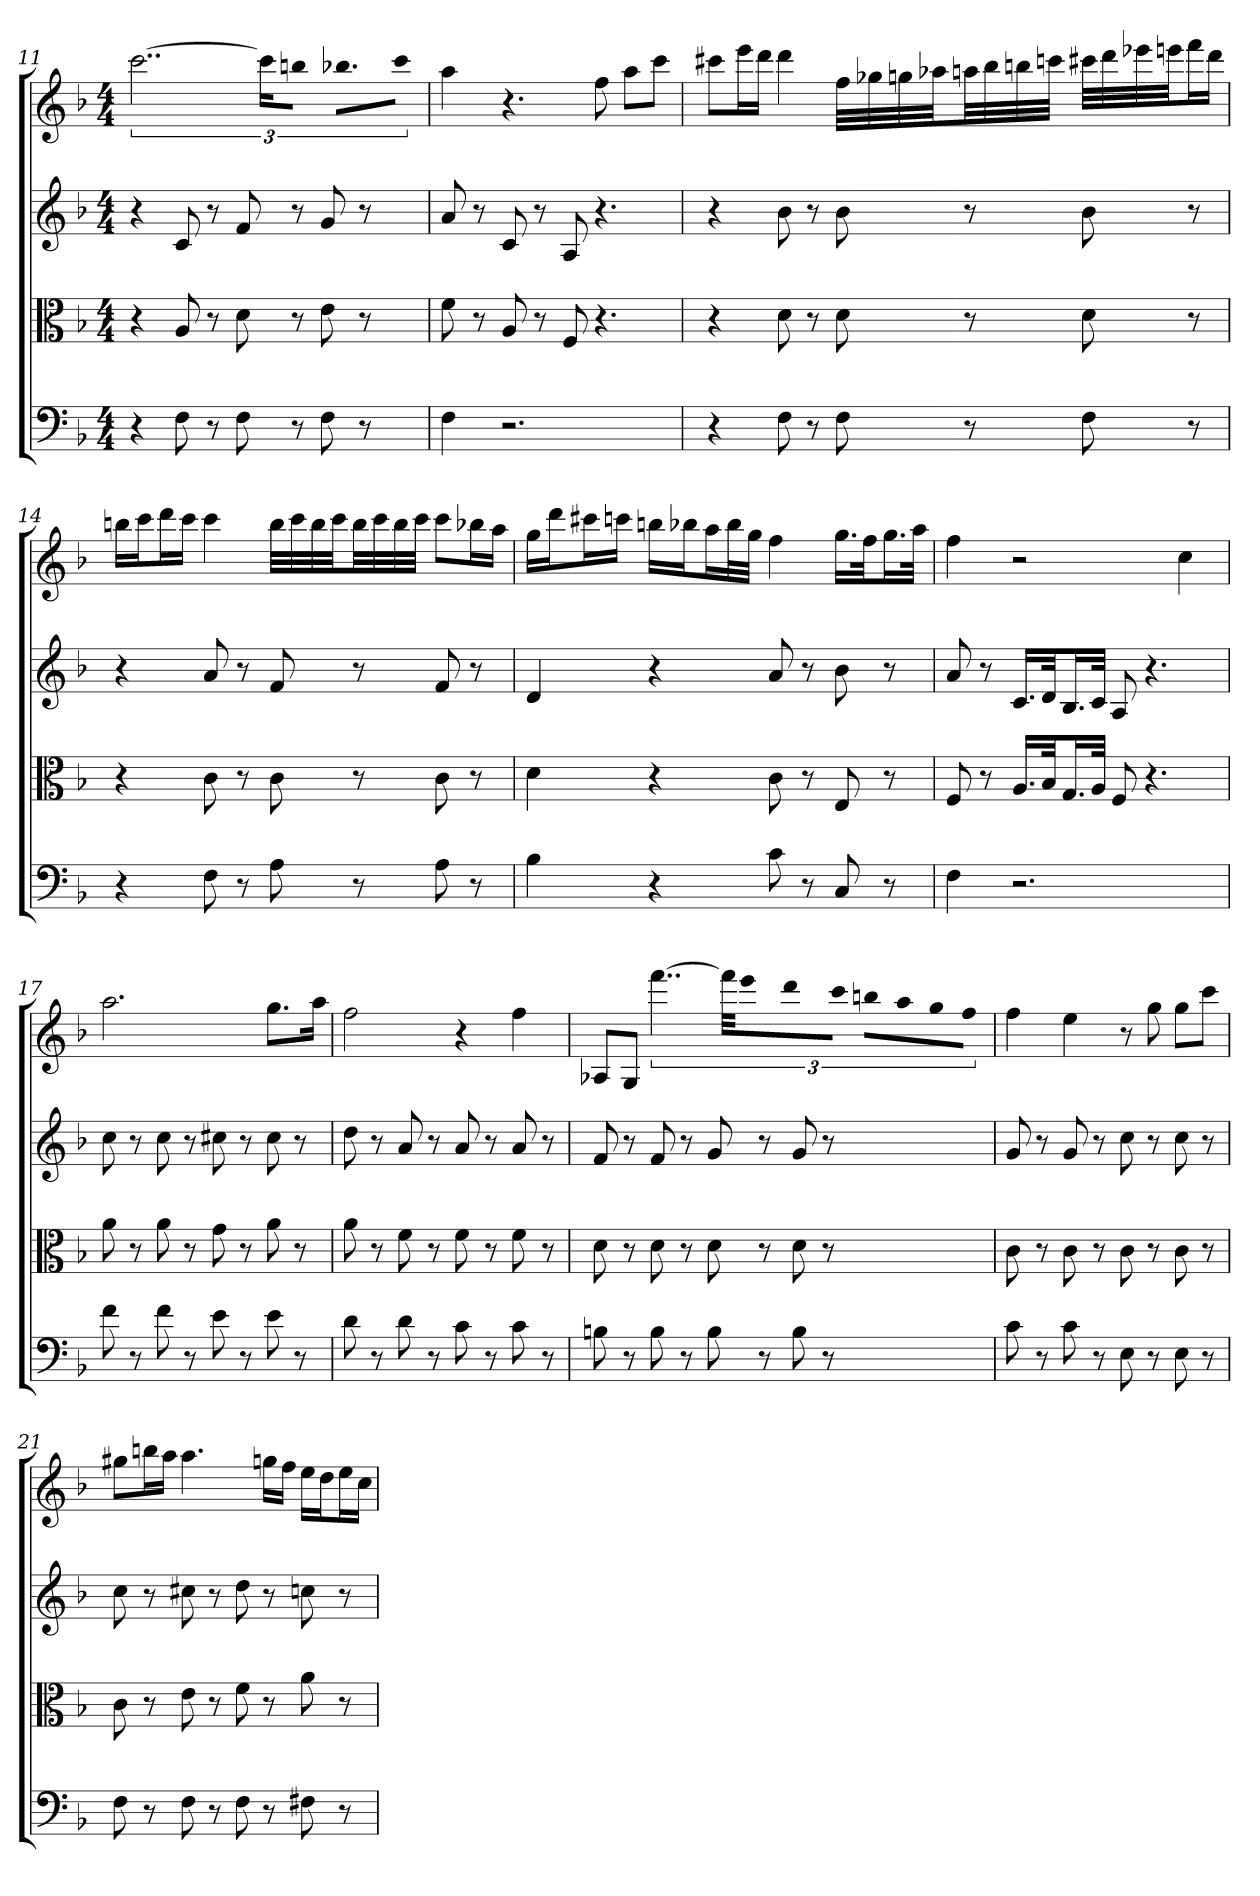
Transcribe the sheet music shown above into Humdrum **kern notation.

**kern	**kern	**kern	**kern
*part4	*part3	*part2	*part1
*staff4	*staff3	*staff2	*staff1
*clefF4	*clefC3	*	*
*k[b-]	*k[b-]	*k[b-]	*k[b-]
*F:	*F:	*F:	*F:
*M4/4	*M4/4	*M4/4	*M4/4
=11	=11	=11	=11
4r	4r	4r	[3..ccc
8F	8A	8c	.
8r	8r	8r	.
8F	8d	8f	.
.	.	.	24cccKL]
8r	8r	8r	8bbnJ
8F	8e	8g	8.bb-XL
8r	8r	8r	.
.	.	.	16cccJk
=12	=12	=12	=12
4F	8f	8a	4aa
.	8r	8r	.
2.r	8A	8c	4.r
.	8r	8r	.
.	8F	8A	.
.	4.r	4.r	8ff
.	.	.	8aaL
.	.	.	8cccJ
=13	=13	=13	=13
4r	4r	4r	8ccc#XL
.	.	.	16eeeL
.	.	.	16dddJJ
8F	8d	8b-	4ddd
8r	8r	8r	.
8F	8d	8b-	32ffLLL
.	.	.	32gg-X
.	.	.	32ggn
.	.	.	32aa-XJJ
8r	8r	8r	32aanLL
.	.	.	32bb-
.	.	.	32bbn
.	.	.	32cccnJJJ
8F	8d	8b-	32ccc#XLLL
.	.	.	32ddd
.	.	.	32eee-X
.	.	.	32eeenJJ
8r	8r	8r	16fffL
.	.	.	16dddJJ
=14	=14	=14	=14
4r	4r	4r	16bbnLL
.	.	.	16cccJ
.	.	.	16dddL
.	.	.	16cccJJ
8F	8c	8a	4ccc
8r	8r	8r	.
8A	8c	8f	32bbLLL
.	.	.	32ccc
.	.	.	32bb
.	.	.	32cccJJ
8r	8r	8r	32bbLL
.	.	.	32ccc
.	.	.	32bb
.	.	.	32cccJJJ
8A	8c	8f	8cccL
8r	8r	8r	16bb-XL
.	.	.	16aaJJ
=15	=15	=15	=15
4B-	4d	4d	16ggLL
.	.	.	16dddJ
.	.	.	16ccc#XL
.	.	.	16cccnJJ
4r	4r	4r	16bbnLL
.	.	.	16bb-XJ
.	.	.	16aaL
.	.	.	32bb-L
.	.	.	32ggJJJ
8c	8c	8a	4ff
8r	8r	8r	.
8C	8E	8b-	16.ggLL
.	.	.	32ffJk
8r	8r	8r	16.ggL
.	.	.	32aaJJk
=16	=16	=16	=16
4F	8F	8a	4ff
.	8r	8r	.
2.r	16.A/LL	16.cLL	2r
.	32B-/Jk	32dJk	.
.	16.G/L	16.B-L	.
.	32A/JJk	32cJJk	.
.	8F	8A	.
.	4.r	4.r	.
.	.	.	4cc
=17	=17	=17	=17
8f	8a	8cc	2.aa
8r	8r	8r	.
8f	8a	8cc	.
8r	8r	8r	.
8e	8g	8cc#X	.
8r	8r	8r	.
8e	8a	8cc#	8.ggL
8r	8r	8r	.
.	.	.	16aaJk
=18	=18	=18	=18
8d	8a	8dd	2ff
8r	8r	8r	.
8d	8f	8a	.
8r	8r	8r	.
8c	8f	8a	4r
8r	8r	8r	.
8c	8f	8a	4ff
8r	8r	8r	.
=19	=19	=19	=19
8Bn	8d	8f	8A-XL
8r	8r	8r	8GJ
8B	8d	8f	[6..fff
8r	8r	8r	.
8B	8d	8g	.
.	.	.	48fffKLL]
.	.	.	16eeeJ
8r	8r	8r	16dddL
.	.	.	16cccJJ
8B	8d	8g	16bbnLL
.	.	.	16aaJ
8r	8r	8r	16ggL
.	.	.	16ffJJ
=20	=20	=20	=20
8c	8c	8g	4ff
8r	8r	8r	.
8c	8c	8g	4ee
8r	8r	8r	.
8E	8c	8cc	8r
8r	8r	8r	8gg
8E	8c	8cc	8ggL
8r	8r	8r	8cccJ
=21	=21	=21	=21
8F	8c	8cc	8gg#XL
8r	8r	8r	16bbnL
.	.	.	16aaJJ
8F	8e	8cc#X	4.aa
8r	8r	8r	.
8F	8f	8dd	.
8r	8r	8r	16ggnLL
.	.	.	16ffJJ
8F#X	8a	8ccn	16eeLL
.	.	.	16ddJ
8r	8r	8r	16eeL
.	.	.	16ccJJ
=	=	=	=
*-	*-	*-	*-
